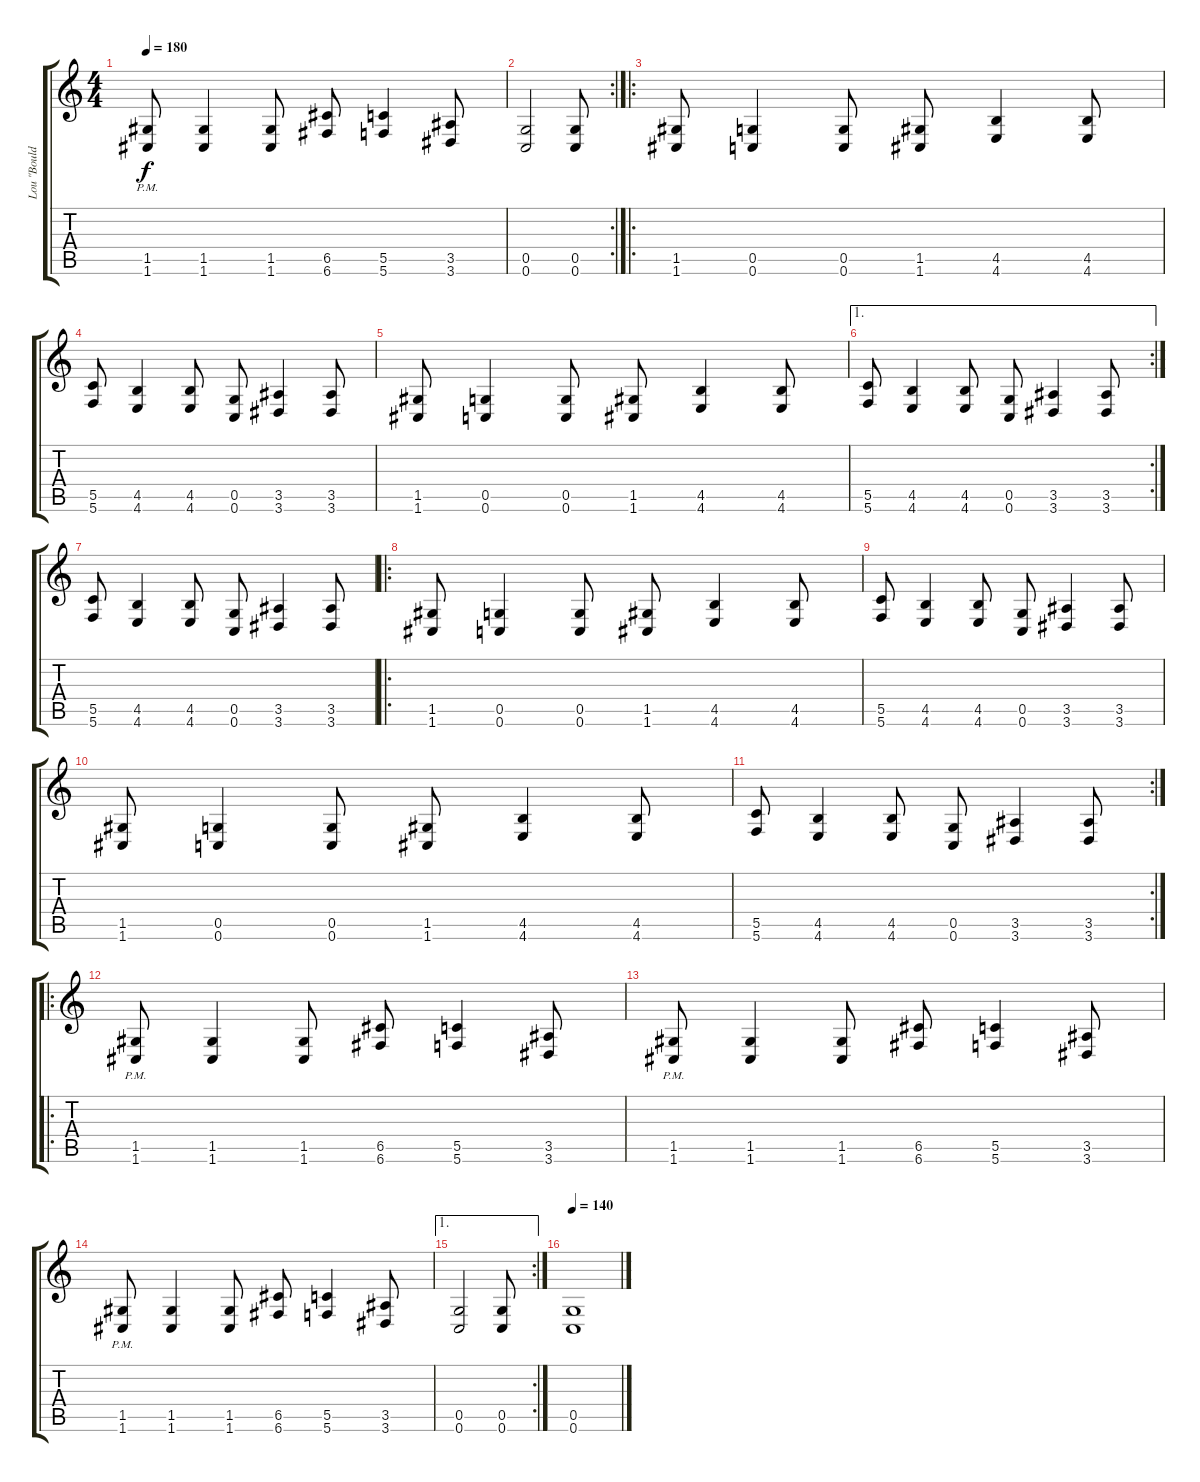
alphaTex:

\track ("Lou \"Boulder\" Richards" "Lou \"Bould") {instrument distortionguitar}
\staff {score tabs}
\tuning (D4 A3 F3 C3 G2 C2) {hide}
\ts (4 4)
\tempo 180
\clef g2
\ks c
(1.5{pm} 1.6{pm}).8{dy f} (1.5 1.6).4 (1.5 1.6).8 (6.5 6.6).8 (5.5 5.6).4 (3.5 3.6).8 |
\rc 2
(0.5 0.6).2 (0.5 0.6).8 |
\ro
(1.5 1.6).8 (0.5 0.6).4 (0.5 0.6).8 (1.5 1.6).8 (4.5 4.6).4 (4.5 4.6).8 |
(5.5 5.6).8 (4.5 4.6).4 (4.5 4.6).8 (0.5 0.6).8 (3.5 3.6).4 (3.5 3.6).8 |
(1.5 1.6).8 (0.5 0.6).4 (0.5 0.6).8 (1.5 1.6).8 (4.5 4.6).4 (4.5 4.6).8 |
\ae 1
\rc 2
(5.5 5.6).8 (4.5 4.6).4 (4.5 4.6).8 (0.5 0.6).8 (3.5 3.6).4 (3.5 3.6).8 |
(5.5 5.6).8 (4.5 4.6).4 (4.5 4.6).8 (0.5 0.6).8 (3.5 3.6).4 (3.5 3.6).8 |
\ro
(1.5 1.6).8 (0.5 0.6).4 (0.5 0.6).8 (1.5 1.6).8 (4.5 4.6).4 (4.5 4.6).8 |
(5.5 5.6).8 (4.5 4.6).4 (4.5 4.6).8 (0.5 0.6).8 (3.5 3.6).4 (3.5 3.6).8 |
(1.5 1.6).8 (0.5 0.6).4 (0.5 0.6).8 (1.5 1.6).8 (4.5 4.6).4 (4.5 4.6).8 |
\rc 2
(5.5 5.6).8 (4.5 4.6).4 (4.5 4.6).8 (0.5 0.6).8 (3.5 3.6).4 (3.5 3.6).8 |
\ro
(1.5{pm} 1.6{pm}).8 (1.5 1.6).4 (1.5 1.6).8 (6.5 6.6).8 (5.5 5.6).4 (3.5 3.6).8 |
(1.5{pm} 1.6{pm}).8 (1.5 1.6).4 (1.5 1.6).8 (6.5 6.6).8 (5.5 5.6).4 (3.5 3.6).8 |
(1.5{pm} 1.6{pm}).8 (1.5 1.6).4 (1.5 1.6).8 (6.5 6.6).8 (5.5 5.6).4 (3.5 3.6).8 |
\ae 1
\rc 2
(0.5 0.6).2 (0.5 0.6).8 |
\tempo 145
\tempo 140
(0.5 0.6).1
